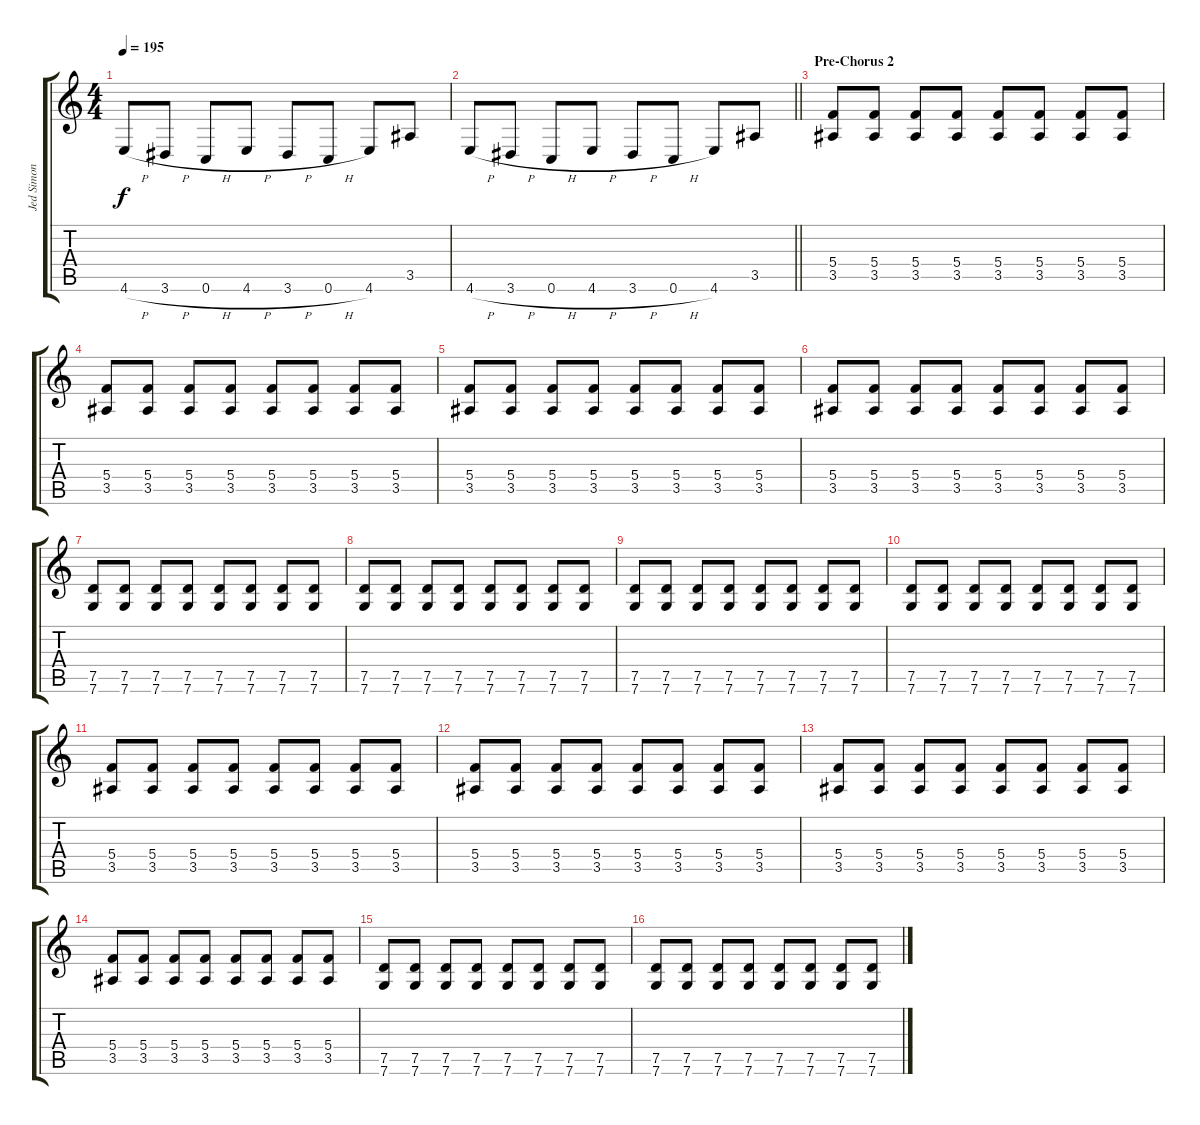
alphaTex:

\track ("Jed Simon" "Jed Simon") {instrument overdrivenguitar}
\staff {score tabs}
\tuning (E4 C4 G3 C3 G2 C2) {hide}
\ts (4 4)
\tempo 195
\clef g2
\ks c
4.6{h}.8{dy f} 3.6{h}.8 0.6{h}.8 4.6{h}.8 3.6{h}.8 0.6{h}.8 4.6.8 3.5.8 |
\barLineRight lightlight
4.6{h}.8 3.6{h}.8 0.6{h}.8 4.6{h}.8 3.6{h}.8 0.6{h}.8 4.6.8 3.5.8 |
\section ("" "Pre-Chorus 2")
(5.4 3.5).8 (5.4 3.5).8 (5.4 3.5).8 (5.4 3.5).8 (5.4 3.5).8 (5.4 3.5).8 (5.4 3.5).8 (5.4 3.5).8 |
(5.4 3.5).8 (5.4 3.5).8 (5.4 3.5).8 (5.4 3.5).8 (5.4 3.5).8 (5.4 3.5).8 (5.4 3.5).8 (5.4 3.5).8 |
(5.4 3.5).8 (5.4 3.5).8 (5.4 3.5).8 (5.4 3.5).8 (5.4 3.5).8 (5.4 3.5).8 (5.4 3.5).8 (5.4 3.5).8 |
(5.4 3.5).8 (5.4 3.5).8 (5.4 3.5).8 (5.4 3.5).8 (5.4 3.5).8 (5.4 3.5).8 (5.4 3.5).8 (5.4 3.5).8 |
(7.5 7.6).8 (7.5 7.6).8 (7.5 7.6).8 (7.5 7.6).8 (7.5 7.6).8 (7.5 7.6).8 (7.5 7.6).8 (7.5 7.6).8 |
(7.5 7.6).8 (7.5 7.6).8 (7.5 7.6).8 (7.5 7.6).8 (7.5 7.6).8 (7.5 7.6).8 (7.5 7.6).8 (7.5 7.6).8 |
(7.5 7.6).8 (7.5 7.6).8 (7.5 7.6).8 (7.5 7.6).8 (7.5 7.6).8 (7.5 7.6).8 (7.5 7.6).8 (7.5 7.6).8 |
(7.5 7.6).8 (7.5 7.6).8 (7.5 7.6).8 (7.5 7.6).8 (7.5 7.6).8 (7.5 7.6).8 (7.5 7.6).8 (7.5 7.6).8 |
(5.4 3.5).8 (5.4 3.5).8 (5.4 3.5).8 (5.4 3.5).8 (5.4 3.5).8 (5.4 3.5).8 (5.4 3.5).8 (5.4 3.5).8 |
(5.4 3.5).8 (5.4 3.5).8 (5.4 3.5).8 (5.4 3.5).8 (5.4 3.5).8 (5.4 3.5).8 (5.4 3.5).8 (5.4 3.5).8 |
(5.4 3.5).8 (5.4 3.5).8 (5.4 3.5).8 (5.4 3.5).8 (5.4 3.5).8 (5.4 3.5).8 (5.4 3.5).8 (5.4 3.5).8 |
(5.4 3.5).8 (5.4 3.5).8 (5.4 3.5).8 (5.4 3.5).8 (5.4 3.5).8 (5.4 3.5).8 (5.4 3.5).8 (5.4 3.5).8 |
(7.5 7.6).8 (7.5 7.6).8 (7.5 7.6).8 (7.5 7.6).8 (7.5 7.6).8 (7.5 7.6).8 (7.5 7.6).8 (7.5 7.6).8 |
(7.5 7.6).8 (7.5 7.6).8 (7.5 7.6).8 (7.5 7.6).8 (7.5 7.6).8 (7.5 7.6).8 (7.5 7.6).8 (7.5 7.6).8
